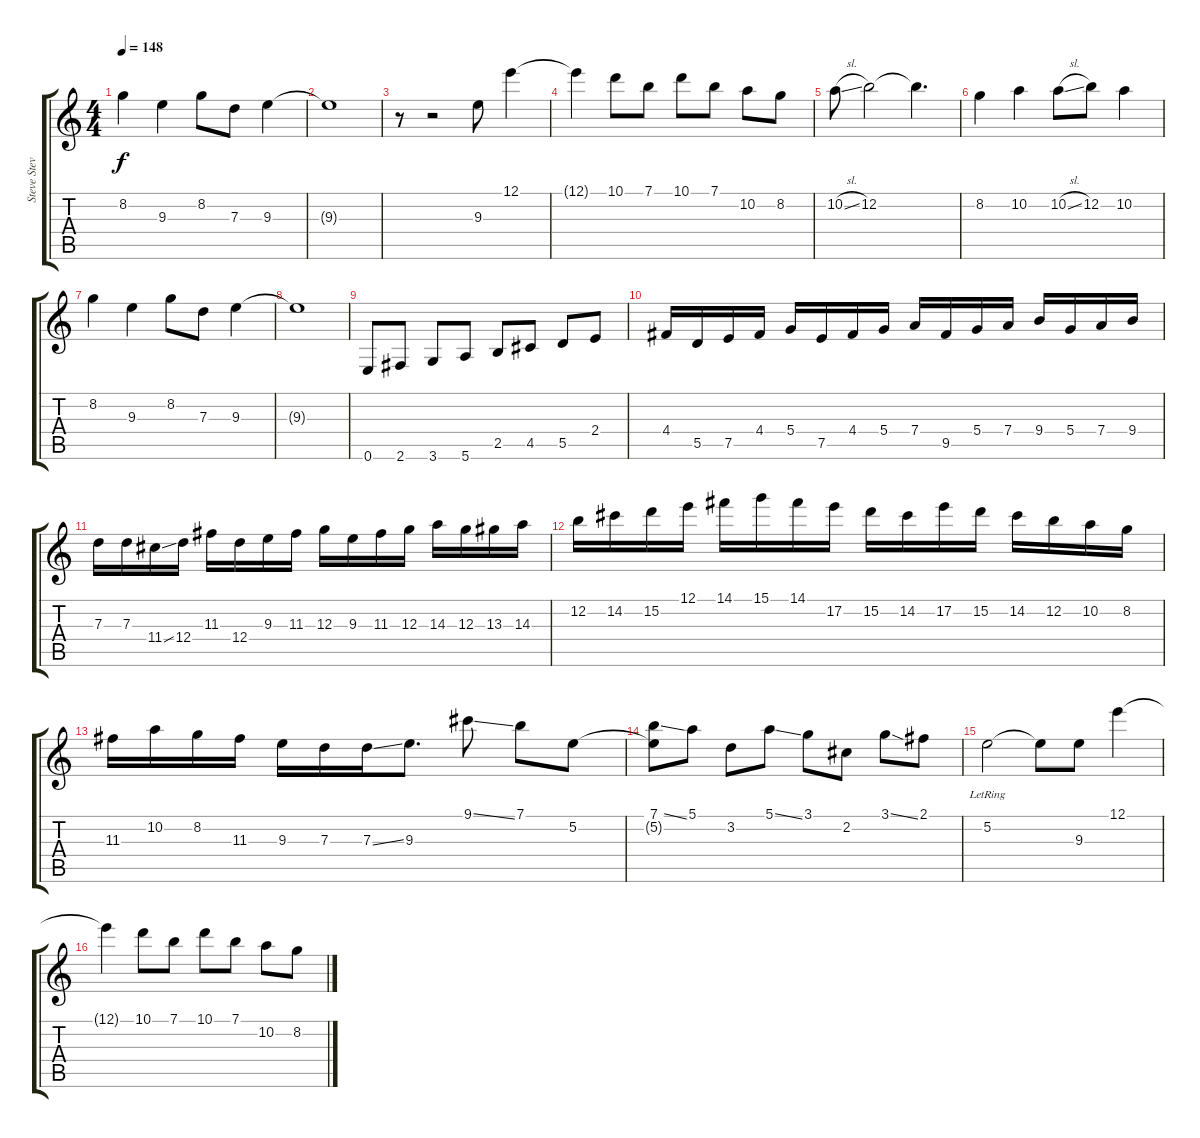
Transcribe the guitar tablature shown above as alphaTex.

\track ("Steve Stevens" "Steve Stev") {instrument acousticguitarsteel}
\staff {score tabs}
\tuning (E4 B3 G3 D3 A2 E2) {hide}
\ts (4 4)
\tempo 148
\clef g2
\ks c
8.2.4{dy f} 9.3.4 8.2.8 7.3.8 9.3.4 |
9.3{t}.1 |
r.8 r.2 9.3.8 12.1.4 |
12.1{t}.4 10.1.8 7.1.8 10.1.8 7.1.8 10.2.8 8.2.8 |
10.2{sl}.8{beam Down} 12.2.2 12.2{t}.4{d} |
8.2.4 10.2.4 10.2{sl}.8 12.2.8 10.2.4 |
8.2.4 9.3.4 8.2.8 7.3.8 9.3.4 |
9.3{t}.1 |
0.6.8 2.6.8 3.6.8 5.6.8 2.5.8 4.5.8 5.5.8 2.4.8 |
4.4.16 5.5.16 7.5.16 4.4.16 5.4.16 7.5.16 4.4.16 5.4.16 7.4.16 9.5.16 5.4.16 7.4.16 9.4.16 5.4.16 7.4.16 9.4.16 |
7.3.16 7.3.16 11.4{ss}.16 12.4.16 11.3.16 12.4.16 9.3.16 11.3.16 12.3.16 9.3.16 11.3.16 12.3.16 14.3.16 12.3.16 13.3.16 14.3.16 |
12.2.16 14.2.16 15.2.16 12.1.16 14.1.16 15.1.16 14.1.16 17.2.16 15.2.16 14.2.16 17.2.16 15.2.16 14.2.16 12.2.16 10.2.16 8.2.16 |
11.3.16 10.2.16 8.2.16 11.3.16 9.3.16 7.3.16 7.3{ss}.16 9.3.8{d} 9.1{ss}.8 7.1.8 5.2.8 |
(7.1{ss} 5.2{t}).8 5.1.8 3.2.8 5.1{ss}.8 3.1.8 2.2.8 3.1{ss}.8 2.1.8 |
5.2{lr}.2 5.2{t}.8 9.3.8 12.1.4 |
12.1{t}.4 10.1.8 7.1.8 10.1.8 7.1.8 10.2.8 8.2.8
